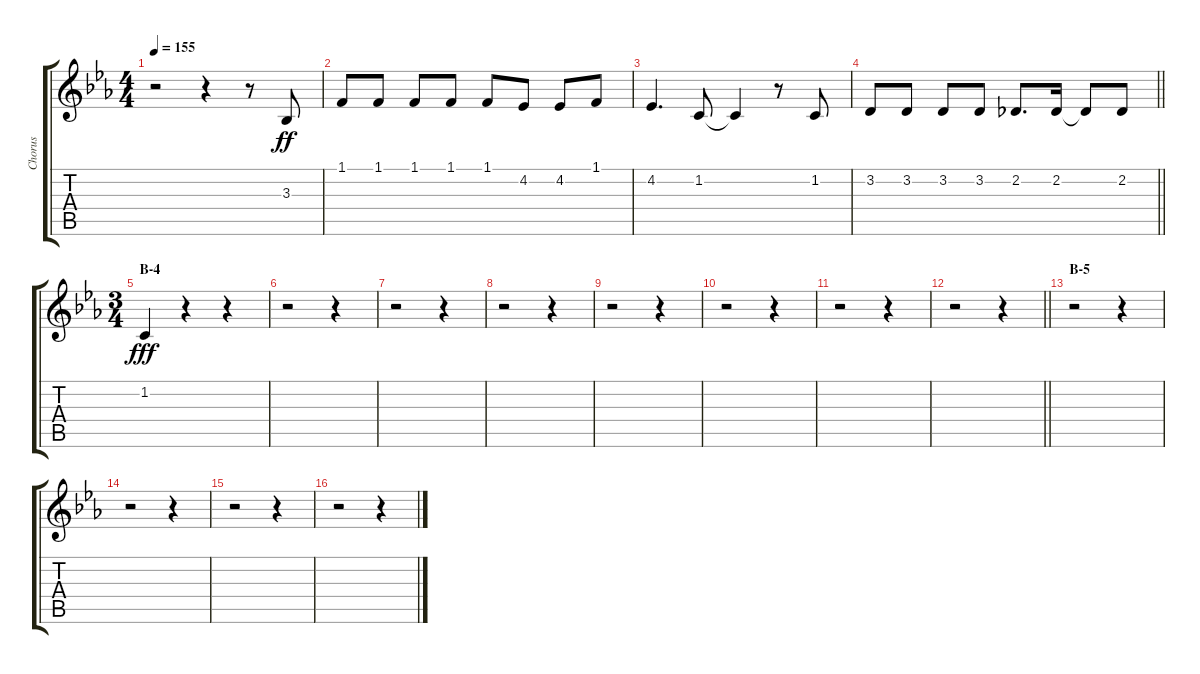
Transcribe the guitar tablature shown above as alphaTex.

\track ("Chorus" "Chorus") {instrument voiceoohs}
\staff {score tabs}
\tuning (E4 B3 G3 D3 A2 E2) {hide}
\ts (4 4)
\tempo 155
\clef g2
\ks eb
r.2{dy ff} r.4 r.8 3.3.8 |
1.1.8 1.1.8 1.1.8 1.1.8 1.1.8 4.2.8 4.2.8 1.1.8 |
4.2.4{d} 1.2.8 1.2{t}.4 r.8 1.2.8 |
\barLineRight lightlight
3.2.8 3.2.8 3.2.8 3.2.8 2.2.8{d} 2.2.16 2.2{t}.8 2.2.8 |
\ts (3 4)
\section ("" "B-4")
1.2.4{dy fff} r.4 r.4 |
r.2 r.4 |
r.2 r.4 |
r.2 r.4 |
r.2 r.4 |
r.2 r.4 |
r.2 r.4 |
\barLineRight lightlight
r.2 r.4 |
\section ("" "B-5")
r.2 r.4 |
r.2 r.4 |
r.2 r.4 |
r.2 r.4
